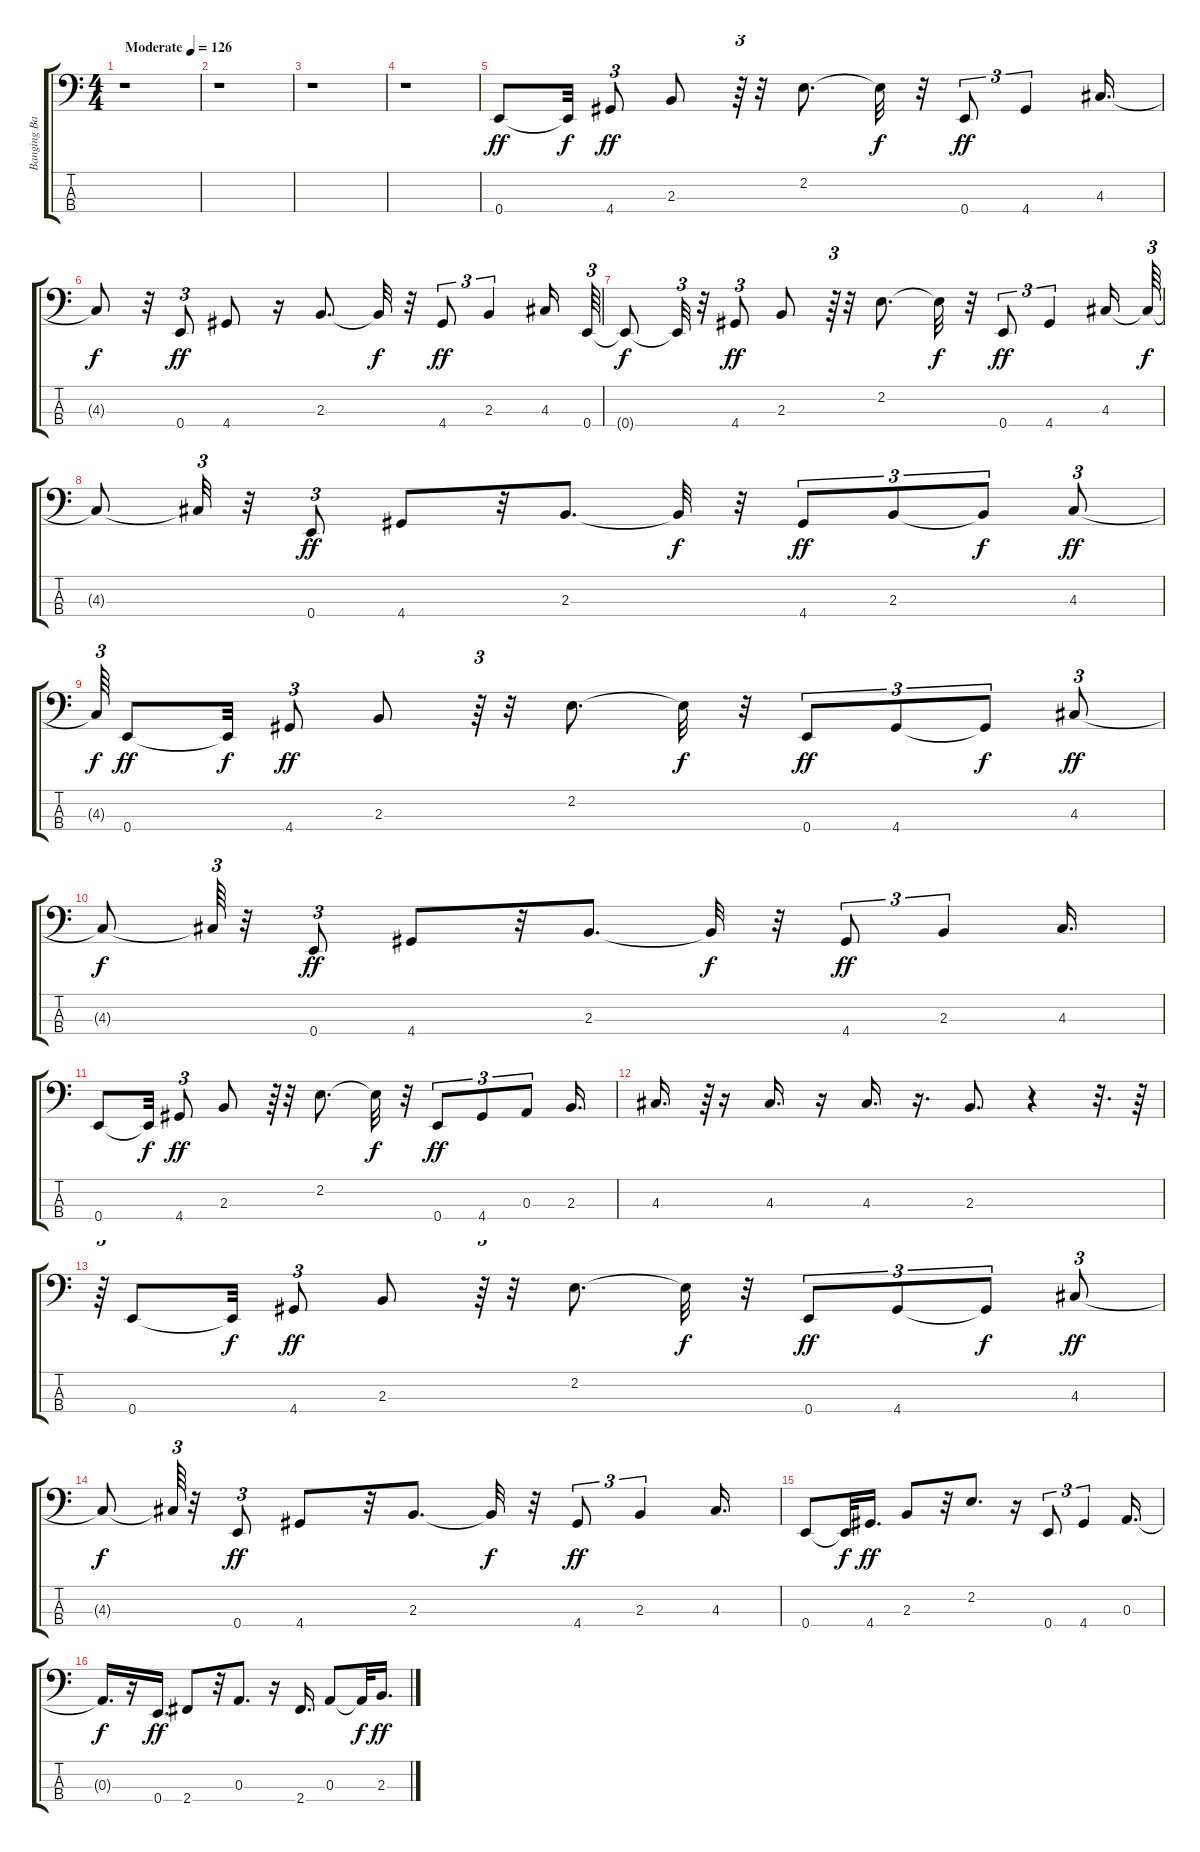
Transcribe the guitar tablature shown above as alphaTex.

\track ("Banging Bass" "Banging Ba") {instrument slapbass1}
\staff {score tabs}
\tuning (G2 D2 A1 E1) {hide}
\ts (4 4)
\tempo (126 "Moderate")
\clef f4
\ks c
r.1{dy ff instrument slapbass1} |
r.1 |
r.1 |
r.1 |
0.4.8 0.4{t}.32{dy f} 4.4.8{tu (3 2) dy ff} 2.3.8 r.64{tu (3 2)} r.32 2.2.8{d} 2.2{t}.32{dy f} r.32 0.4.8{tu (3 2) dy ff} 4.4.4{tu (3 2)} 4.3.16{d} |
4.3{t}.8{dy f} r.32 0.4.8{tu (3 2) dy ff} 4.4.8 r.16 2.3.8{d} 2.3{t}.32{dy f} r.32 4.4.8{tu (3 2) dy ff} 2.3.4{tu (3 2)} 4.3.16 0.4.64{tu (3 2)} |
0.4{t}.8{dy f} 0.4{t}.32{tu (3 2)} r.32 4.4.8{tu (3 2) dy ff} 2.3.8 r.64{tu (3 2)} r.32 2.2.8{d} 2.2{t}.32{dy f} r.32 0.4.8{tu (3 2) dy ff} 4.4.4{tu (3 2)} 4.3.16 4.3{t}.64{tu (3 2) dy f} |
4.3{t}.8 4.3{t}.32{tu (3 2)} r.32 0.4.8{tu (3 2) dy ff} 4.4.8 r.32 2.3.8{d} 2.3{t}.32{dy f} r.32 4.4.8{tu (3 2) dy ff} 2.3.8{tu (3 2)} 2.3{t}.8{tu (3 2) dy f} 4.3.8{tu (3 2) dy ff} |
4.3{t}.64{tu (3 2) dy f} 0.4.8{dy ff} 0.4{t}.32{dy f} 4.4.8{tu (3 2) dy ff} 2.3.8 r.64{tu (3 2)} r.32 2.2.8{d} 2.2{t}.32{dy f} r.32 0.4.8{tu (3 2) dy ff} 4.4.8{tu (3 2)} 4.4{t}.8{tu (3 2) dy f} 4.3.8{tu (3 2) dy ff} |
4.3{t}.8{dy f} 4.3{t}.64{tu (3 2)} r.32 0.4.8{tu (3 2) dy ff} 4.4.8 r.32 2.3.8{d} 2.3{t}.32{dy f} r.32 4.4.8{tu (3 2) dy ff} 2.3.4{tu (3 2)} 4.3.16{d} |
0.4.8 0.4{t}.32{dy f} 4.4.8{tu (3 2) dy ff} 2.3.8 r.64{tu (3 2)} r.32 2.2.8{d} 2.2{t}.32{dy f} r.32 0.4.8{tu (3 2) dy ff} 4.4.8{tu (3 2)} 0.3.8{tu (3 2)} 2.3.16{d} |
4.3.16{d} r.64{tu (3 2)} r.16 4.3.16{d} r.16 4.3.16{d} r.16{d} 2.3.8{d} r.4 r.32{d} r.64 |
r.64{tu (3 2)} 0.4.8 0.4{t}.32{dy f} 4.4.8{tu (3 2) dy ff} 2.3.8 r.64{tu (3 2)} r.32 2.2.8{d} 2.2{t}.32{dy f} r.32 0.4.8{tu (3 2) dy ff} 4.4.8{tu (3 2)} 4.4{t}.8{tu (3 2) dy f} 4.3.8{tu (3 2) dy ff} |
4.3{t}.8{dy f} 4.3{t}.64{tu (3 2)} r.32 0.4.8{tu (3 2) dy ff} 4.4.8 r.32 2.3.8{d} 2.3{t}.32{dy f} r.32 4.4.8{tu (3 2) dy ff} 2.3.4{tu (3 2)} 4.3.16{d} |
0.4.8 0.4{t}.32{dy f} 4.4.16{d dy ff} 2.3.8 r.32 2.2.8{d} r.16 0.4.8{tu (3 2)} 4.4.4{tu (3 2)} 0.3.16{d} |
0.3{t}.16{d dy f} r.16 0.4.16{d dy ff} 2.4.8 r.32 0.3.8{d} r.16 2.4.16{d} 0.3.8 0.3{t}.32{dy f} 2.3.16{d dy ff}
